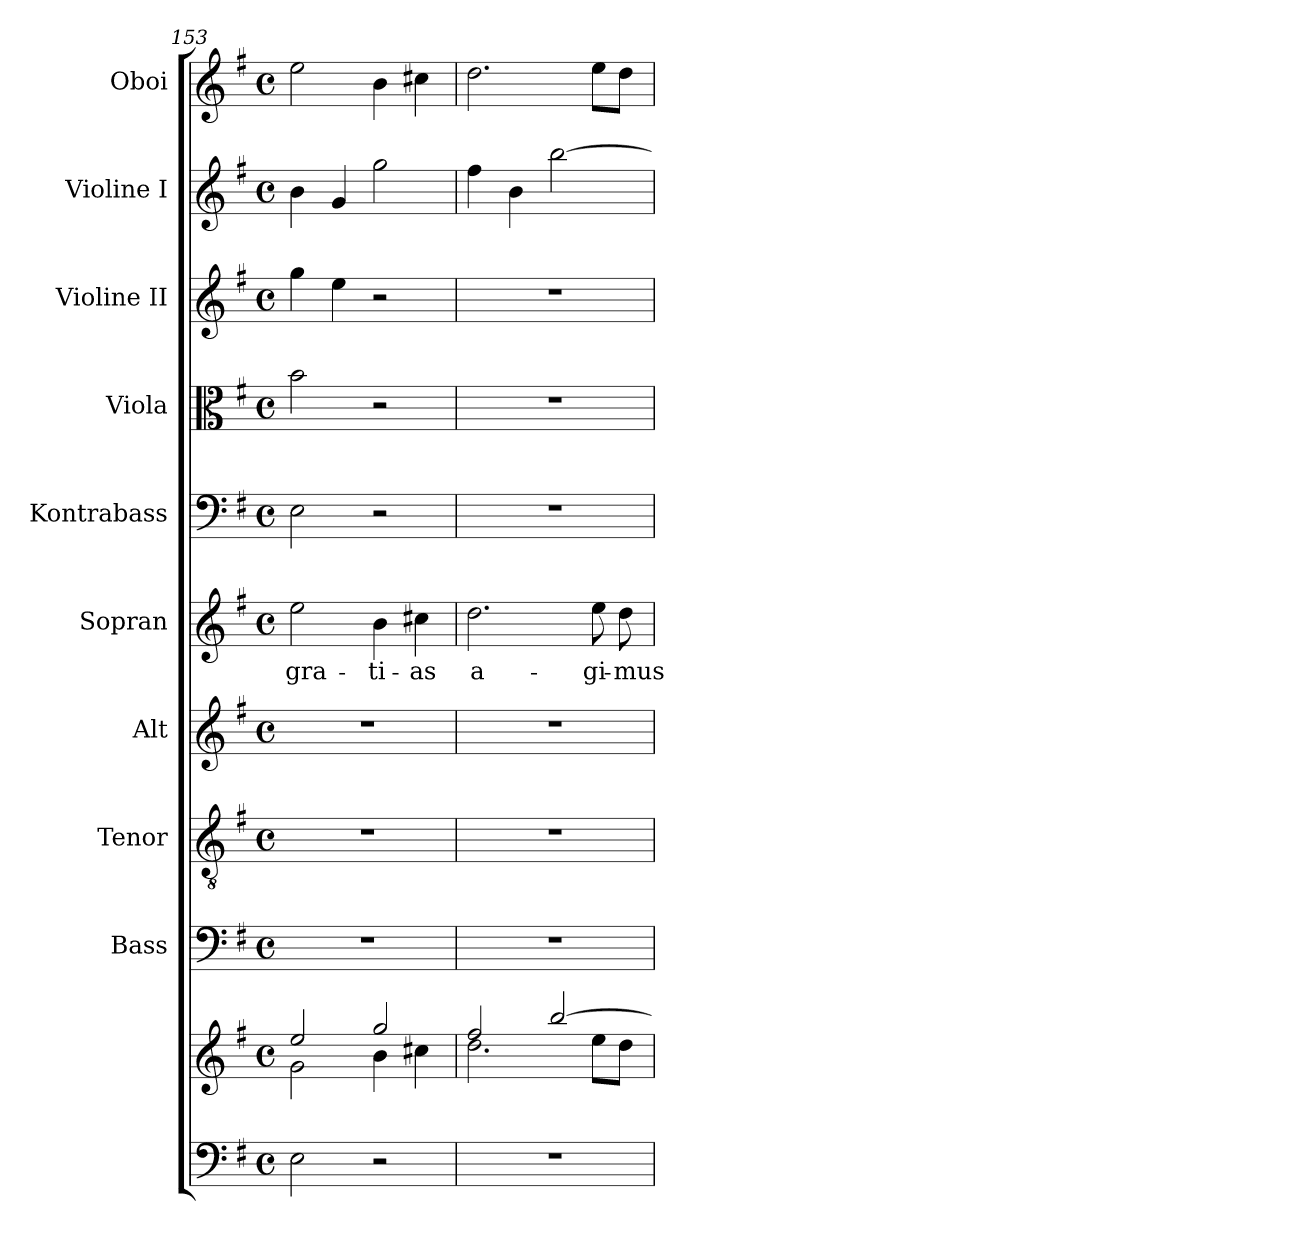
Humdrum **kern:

**kern	**kern	**kern	**kern	**kern	**kern	**text	**kern	**kern	**kern	**kern	**kern
*part10	*part10	*part9	*part8	*part7	*part6	*part6	*part5	*part4	*part3	*part2	*part1
*staff11	*staff10	*staff9	*staff8	*staff7	*staff6	*staff6	*staff5	*staff4	*staff3	*staff2	*staff1
*	*	*I"Bass	*I"Tenor	*I"Alt	*I"Sopran	*	*I"Kontrabass	*I"Viola	*I"Violine II	*I"Violine I	*I"Oboi
*	*	*I'B.	*I'T.	*I'A.	*I'S.	*	*I'Kb.	*I'Vla.	*I'Vl. II	*I'Vl. I	*I'Ob.
*clefF4	*clefG2	*clefF4	*clefGv2	*clefG2	*clefG2	*	*clefF4	*clefC3	*clefG2	*clefG2	*clefG2
*	*	*	*	*	*	*	*ITrd7c12	*	*	*	*
*k[f#]	*k[f#]	*k[f#]	*k[f#]	*k[f#]	*k[f#]	*	*k[f#]	*k[f#]	*k[f#]	*k[f#]	*k[f#]
*G:	*G:	*G:	*G:	*G:	*G:	*	*G:	*G:	*G:	*G:	*G:
*M4/4	*M4/4	*M4/4	*M4/4	*M4/4	*M4/4	*	*M4/4	*M4/4	*M4/4	*M4/4	*M4/4
*met(c)	*met(c)	*met(c)	*met(c)	*met(c)	*met(c)	*	*met(c)	*met(c)	*met(c)	*met(c)	*met(c)
=153	=153	=153	=153	=153	=153	=153	=153	=153	=153	=153	=153
*	*^	*	*	*	*	*	*	*	*	*	*
!	!	!	!	!	!	!	!LO:LY:b	!	!	!	!	!
2E\	2ee/	2g\	1r	1r	1r	2ee\	gra-	2EE\	2b\	4gg\	4b\	2ee\
.	.	.	.	.	.	.	.	.	.	4ee\	4g/	.
!	!	!	!	!	!	!	!LO:LY:b	!	!	!	!	!
2r	2gg/	4b\	.	.	.	4b\	-ti-	2r	2r	2r	2gg\	4b\
!	!	!	!	!	!	!	!LO:LY:b	!	!	!	!	!
.	.	4cc#X\	.	.	.	4cc#X\	-as	.	.	.	.	4cc#X\
=154	=154	=154	=154	=154	=154	=154	=154	=154	=154	=154	=154	=154
!	!	!	!	!	!	!	!LO:LY:b	!	!	!	!	!
1r	2ff#/	2.dd\	1r	1r	1r	2.dd\	a-	1r	1r	1r	4ff#\	2.dd\
.	.	.	.	.	.	.	.	.	.	.	4b\	.
.	[>2bb/	.	.	.	.	.	.	.	.	.	[2bb\	.
!	!	!	!	!	!	!	!LO:LY:b	!	!	!	!	!
.	.	8ee\L	.	.	.	8ee\	-gi-	.	.	.	.	8ee\L
!	!	!	!	!	!	!	!LO:LY:b	!	!	!	!	!
.	.	8dd\J	.	.	.	8dd\	-mus	.	.	.	.	8dd\J
*	*v	*v	*	*	*	*	*	*	*	*	*	*
=	=	=	=	=	=	=	=	=	=	=	=
*-	*-	*-	*-	*-	*-	*-	*-	*-	*-	*-	*-
